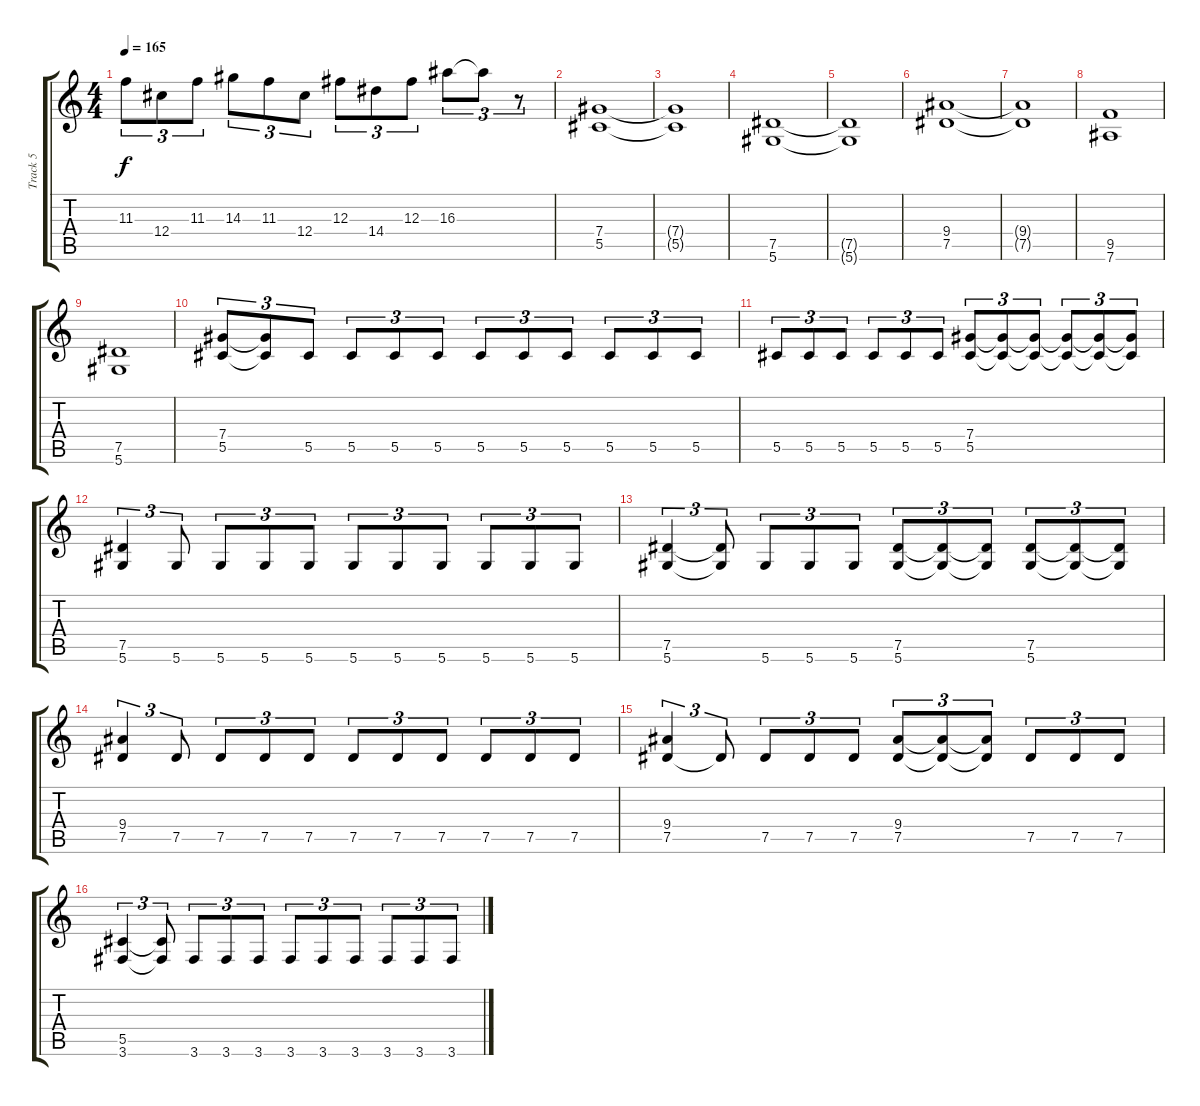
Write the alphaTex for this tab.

\track ("Track 5" "Track 5") {instrument distortionguitar}
\staff {score tabs}
\tuning (Eb4 Bb3 Gb3 Db3 Ab2 Eb2) {hide}
\ts (4 4)
\tempo 165
\clef g2
\ks c
11.3.8{tu (3 2) dy f} 12.4.8{tu (3 2)} 11.3.8{tu (3 2)} 14.3.8{tu (3 2)} 11.3.8{tu (3 2)} 12.4.8{tu (3 2)} 12.3.8{tu (3 2)} 14.4.8{tu (3 2)} 12.3.8{tu (3 2)} 16.3.8{tu (3 2)} 16.3{t}.8{tu (3 2)} r.8{tu (3 2)} |
(7.4 5.5).1 |
(7.4{t} 5.5{t}).1 |
(7.5 5.6).1 |
(7.5{t} 5.6{t}).1 |
(9.4 7.5).1 |
(9.4{t} 7.5{t}).1 |
(9.5 7.6).1 |
(7.5 5.6).1 |
(7.4 5.5).8{tu (3 2)} (7.4{t} 5.5{t}).8{tu (3 2)} 5.5.8{tu (3 2)} 5.5.8{tu (3 2)} 5.5.8{tu (3 2)} 5.5.8{tu (3 2)} 5.5.8{tu (3 2)} 5.5.8{tu (3 2)} 5.5.8{tu (3 2)} 5.5.8{tu (3 2)} 5.5.8{tu (3 2)} 5.5.8{tu (3 2)} |
5.5.8{tu (3 2)} 5.5.8{tu (3 2)} 5.5.8{tu (3 2)} 5.5.8{tu (3 2)} 5.5.8{tu (3 2)} 5.5.8{tu (3 2)} (7.4 5.5).8{tu (3 2)} (7.4{t} 5.5{t}).8{tu (3 2)} (7.4{t} 5.5{t}).8{tu (3 2)} (7.4{t} 5.5{t}).8{tu (3 2)} (7.4{t} 5.5{t}).8{tu (3 2)} (7.4{t} 5.5{t}).8{tu (3 2)} |
(7.5 5.6).4{tu (3 2)} 5.6.8{tu (3 2)} 5.6.8{tu (3 2)} 5.6.8{tu (3 2)} 5.6.8{tu (3 2)} 5.6.8{tu (3 2)} 5.6.8{tu (3 2)} 5.6.8{tu (3 2)} 5.6.8{tu (3 2)} 5.6.8{tu (3 2)} 5.6.8{tu (3 2)} |
(7.5 5.6).4{tu (3 2)} (7.5{t} 5.6{t}).8{tu (3 2)} 5.6.8{tu (3 2)} 5.6.8{tu (3 2)} 5.6.8{tu (3 2)} (7.5 5.6).8{tu (3 2)} (7.5{t} 5.6{t}).8{tu (3 2)} (7.5{t} 5.6{t}).8{tu (3 2)} (7.5 5.6).8{tu (3 2)} (7.5{t} 5.6{t}).8{tu (3 2)} (7.5{t} 5.6{t}).8{tu (3 2)} |
(9.4 7.5).4{tu (3 2)} 7.5.8{tu (3 2)} 7.5.8{tu (3 2)} 7.5.8{tu (3 2)} 7.5.8{tu (3 2)} 7.5.8{tu (3 2)} 7.5.8{tu (3 2)} 7.5.8{tu (3 2)} 7.5.8{tu (3 2)} 7.5.8{tu (3 2)} 7.5.8{tu (3 2)} |
(9.4 7.5).4{tu (3 2)} 7.5{t}.8{tu (3 2)} 7.5.8{tu (3 2)} 7.5.8{tu (3 2)} 7.5.8{tu (3 2)} (9.4 7.5).8{tu (3 2)} (9.4{t} 7.5{t}).8{tu (3 2)} (9.4{t} 7.5{t}).8{tu (3 2)} 7.5.8{tu (3 2)} 7.5.8{tu (3 2)} 7.5.8{tu (3 2)} |
(5.5 3.6).4{tu (3 2)} (5.5{t} 3.6{t}).8{tu (3 2)} 3.6.8{tu (3 2)} 3.6.8{tu (3 2)} 3.6.8{tu (3 2)} 3.6.8{tu (3 2)} 3.6.8{tu (3 2)} 3.6.8{tu (3 2)} 3.6.8{tu (3 2)} 3.6.8{tu (3 2)} 3.6.8{tu (3 2)}
